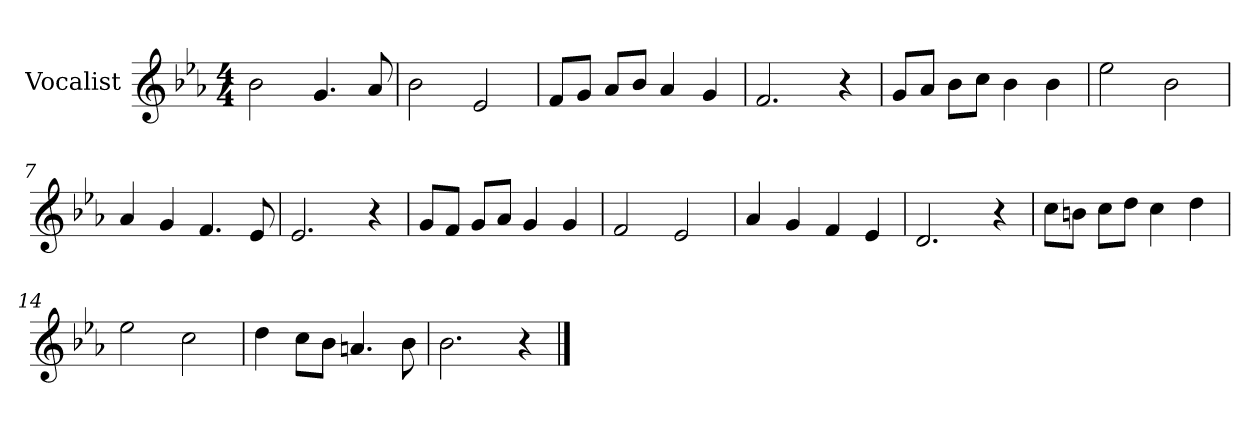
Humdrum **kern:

**kern
*part1
*staff1
*I"Vocalist
*k[b-e-a-]
*E-:
*M4/4
=1
2b-
4.g
8a-
=2
2b-
2e-
=3
8fL
8gJ
8a-L
8b-J
4a-
4g
=4
2.f
4r
=5
8gL
8a-J
8b-L
8ccJ
4b-
4b-
=6
2ee-
2b-
=7
4a-
4g
4.f
8e-
=8
2.e-
4r
=9
8gL
8fJ
8gL
8a-J
4g
4g
=10
2f
2e-
=11
4a-
4g
4f
4e-
=12
2.d
4r
=13
8ccL
8bnJ
8ccL
8ddJ
4cc
4dd
=14
2ee-
2cc
=15
4dd
8ccL
8b-J
4.an
8b-
=16
2.b-
4r
==
*-
